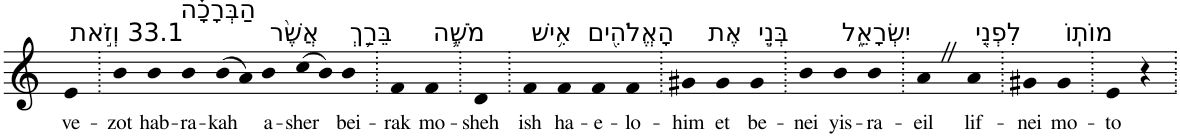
**kern	**text
*part1	*part1
*staff1	*staff1
*I"Piano	*
*I'Pno	*
*clefG2	*
*k[]	*
=1	=1
!LO:TX:a:t=33.1 וְזֹ֣את	!
!	!LO:LY:b
4e	ve-
=2.	=2.
!	!LO:LY:b
4b	-zot
!LO:TX:a:t=הַבְּרָכָ֗ה	!
!	!LO:LY:b
4b	hab-
!	!LO:LY:b
4b	-ra-
!	!LO:LY:b
(8b	-kah
8a)	.
!LO:TX:a:t=אֲשֶׁ֨ר	!
!	!LO:LY:b
4b	a-
!	!LO:LY:b
(8cc	-sher
8b)	.
!LO:TX:a:t=בֵּרַ֥ךְ	!
!	!LO:LY:b
4b	bei-
=3.	=3.
!	!LO:LY:b
4f	-rak
!LO:TX:a:t=מֹשֶׁ֛ה	!
!	!LO:LY:b
4f	mo-
=4.	=4.
!	!LO:LY:b
4d	-sheh
=5.	=5.
!LO:TX:a:t=אִ֥ישׁ	!
!	!LO:LY:b
4f	ish
!LO:TX:a:t=הָאֱלֹהִ֖ים	!
!	!LO:LY:b
4f	ha-
!	!LO:LY:b
4f	-e-
!	!LO:LY:b
4f	-lo-
=6.	=6.
!	!LO:LY:b
4g#X	-him
!LO:TX:a:t=אֶת	!
!	!LO:LY:b
4g#	et
!LO:TX:a:t=בְּנֵ֣י	!
!	!LO:LY:b
4g#	be-
=7.	=7.
!	!LO:LY:b
4b	-nei
!LO:TX:a:t=יִשְׂרָאֵ֑ל	!
!	!LO:LY:b
4b	yis-
!	!LO:LY:b
4b	-ra-
=8.	=8.
!	!LO:LY:b
4aZ	-eil
!LO:TX:a:t=לִפְנֵ֖י	!
!	!LO:LY:b
4a	lif-
=9.	=9.
!	!LO:LY:b
4g#X	-nei
!LO:TX:a:t=מוֹתֽוֹ	!
!	!LO:LY:b
4g#	mo-
=10.	=10.
!	!LO:LY:b
4e	-to
4r	.
=.	=.
*-	*-
